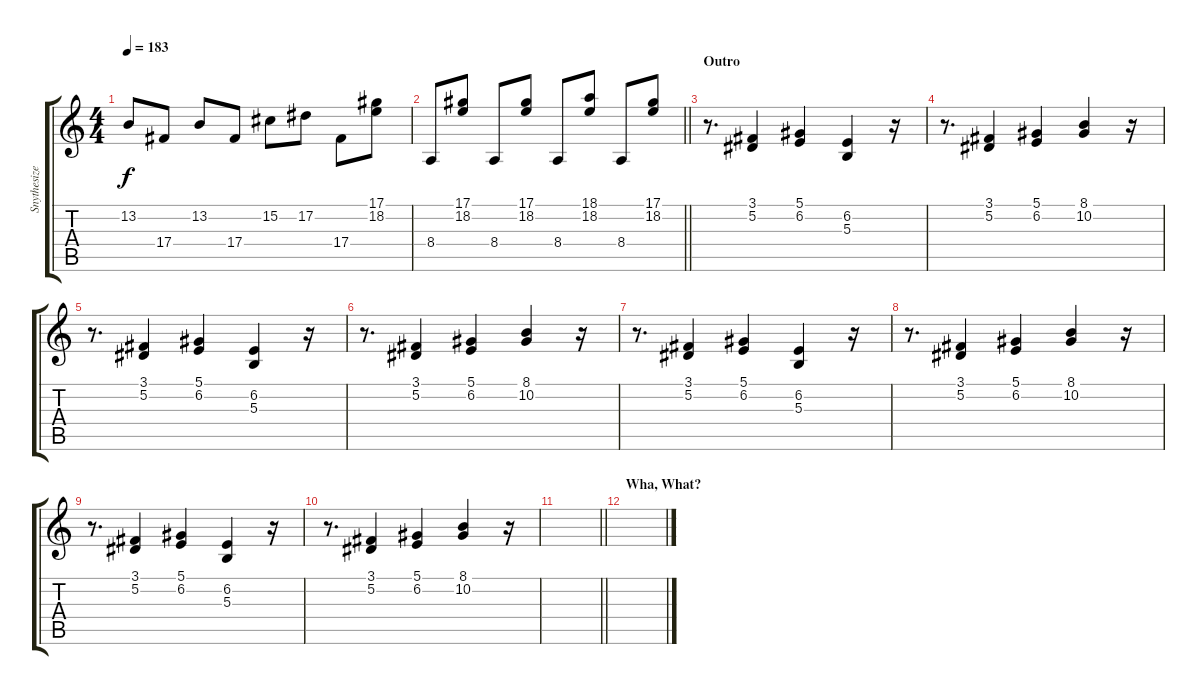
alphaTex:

\track ("Snythesizer 2" "Snythesize") {instrument pad8sweep}
\staff {score tabs}
\tuning (Eb4 Bb3 Gb3 Db3 Ab2 Db2) {hide}
\ts (4 4)
\tempo 183
\clef g2
\ks c
13.2.8{dy f} 17.4.8 13.2.8 17.4.8 15.2.8 17.2.8 17.4.8 (17.1 18.2).8 |
\barLineRight lightlight
8.4.8 (17.1 18.2).8 8.4.8 (17.1 18.2).8 8.4.8 (18.1 18.2).8 8.4.8 (17.1 18.2).8 |
\section ("" "Outro")
r.8{d volume 16} (3.1 5.2).4 (5.1 6.2).4 (6.2 5.3).4 r.16 |
r.8{d} (3.1 5.2).4 (5.1 6.2).4 (8.1 10.2).4 r.16 |
r.8{d} (3.1 5.2).4 (5.1 6.2).4 (6.2 5.3).4 r.16 |
r.8{d} (3.1 5.2).4 (5.1 6.2).4 (8.1 10.2).4 r.16 |
r.8{d} (3.1 5.2).4 (5.1 6.2).4 (6.2 5.3).4 r.16 |
r.8{d} (3.1 5.2).4 (5.1 6.2).4 (8.1 10.2).4 r.16 |
r.8{d} (3.1 5.2).4 (5.1 6.2).4 (6.2 5.3).4 r.16 |
r.8{d} (3.1 5.2).4 (5.1 6.2).4 (8.1 10.2).4 r.16 |
\barLineRight lightlight
|
\section ("" "Wha, What?")
